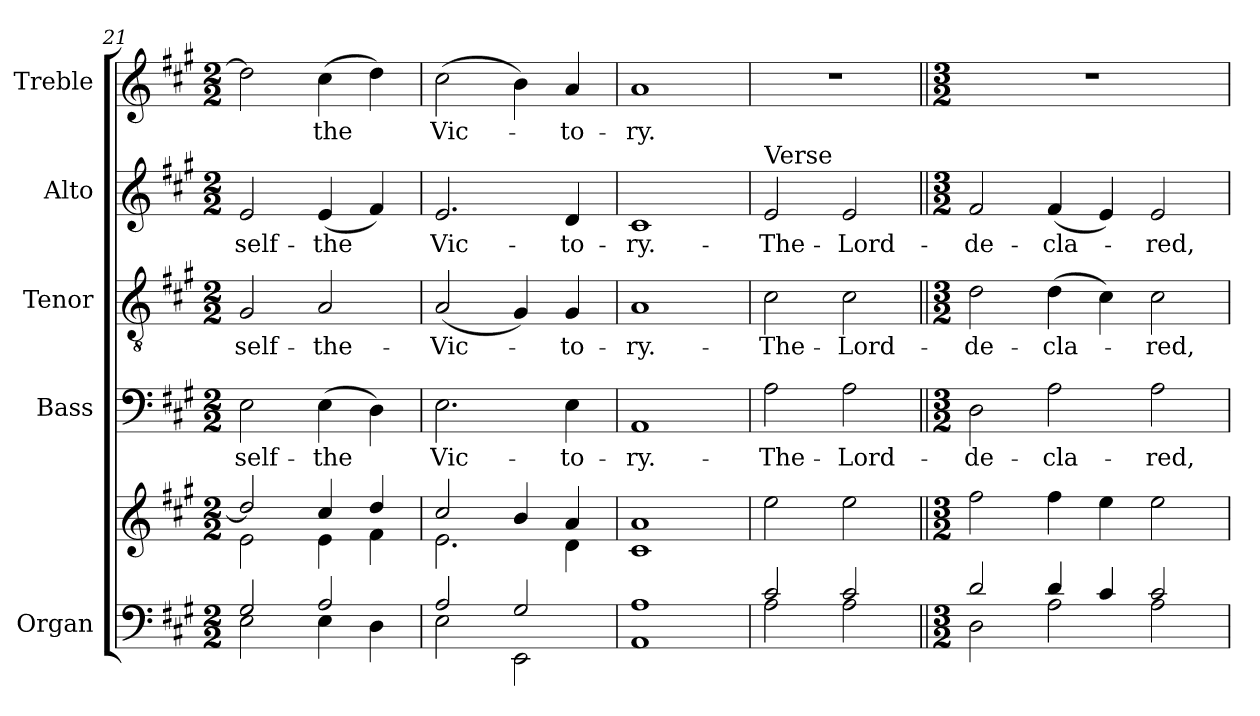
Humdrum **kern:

**kern	**kern	**kern	**text	**kern	**text	**kern	**text	**kern	**text
*part5	*part5	*part4	*part4	*part3	*part3	*part2	*part2	*part1	*part1
*staff6	*staff5	*staff4	*staff4	*staff3	*staff3	*staff2	*staff2	*staff1	*staff1
*I"Organ	*	*I"Bass	*	*I"Tenor	*	*I"Alto	*	*I"Treble	*
*I'Org.	*	*I'B.	*	*I'T.	*	*I'A.	*	*I'Tr.	*
*clefF4	*clefG2	*clefF4	*	*clefGv2	*	*clefG2	*	*clefG2	*
*	*	*	*	*ITrd7c12	*	*	*	*	*
*k[f#c#g#]	*k[f#c#g#]	*k[f#c#g#]	*	*k[f#c#g#]	*	*k[f#c#g#]	*	*k[f#c#g#]	*
*A:	*A:	*A:	*	*A:	*	*A:	*	*A:	*
*M2/2	*M2/2	*M2/2	*	*M2/2	*	*M2/2	*	*M2/2	*
=21	=21	=21	=21	=21	=21	=21	=21	=21	=21
*^	*^	*	*	*	*	*	*	*	*
!	!	!	!	!	!LO:LY:b:color=#000000	!	!	!	!	!	!
!	!	!	!	!	!	!	!LO:LY:b:color=#000000	!	!	!	!
!	!	!	!	!	!	!	!	!	!LO:LY:b:color=#000000	!	!
2G#i/	2Ei\	2ddi/]	2ei\	2Ei\	-self-	2GG#i/	-self-	2ei/	-self-	2ddi\]	.
!	!	!	!	!	!LO:LY:b:color=#000000	!	!	!	!	!	!
!	!	!	!	!	!	!	!LO:LY:b:color=#000000	!	!	!	!
!	!	!	!	!	!	!	!	!	!LO:LY:b:color=#000000	!	!
!	!	!	!	!	!	!	!	!	!	!	!LO:LY:b:color=#000000
2Ai/	4Ei\	4cc#i/	4ei\	(4Ei\	-the	2AAi/	-the-	(4ei/	-the	(4cc#i\	the
.	4Di\	4ddi/	4f#i\	4Di\)	.	.	.	4f#i/)	.	4ddi\)	.
=22	=22	=22	=22	=22	=22	=22	=22	=22	=22	=22	=22
!	!	!	!	!	!LO:LY:b:color=#000000	!	!	!	!	!	!
!	!	!	!	!	!	!	!LO:LY:b:color=#000000	!	!	!	!
!	!	!	!	!	!	!	!	!	!LO:LY:b:color=#000000	!	!
!	!	!	!	!	!	!	!	!	!	!	!LO:LY:b:color=#000000
2Ai/	2Ei\	2cc#i/	2.ei\	2.Ei\	Vic-	(2AAi/	-Vic-	2.ei/	Vic-	(2cc#i\	Vic-
2G#i/	2EEi\	4bi/	.	.	.	4GG#i/)	.	.	.	4bi\)	.
!	!	!	!	!	!LO:LY:b:color=#000000	!	!	!	!	!	!
!	!	!	!	!	!	!	!LO:LY:b:color=#000000	!	!	!	!
!	!	!	!	!	!	!	!	!	!LO:LY:b:color=#000000	!	!
!	!	!	!	!	!	!	!	!	!	!	!LO:LY:b:color=#000000
.	.	4ai/	4di\	4Ei\	-to-	4GG#i/	-to-	4di/	-to-	4ai/	-to-
=23	=23	=23	=23	=23	=23	=23	=23	=23	=23	=23	=23
!	!	!	!	!	!LO:LY:b:color=#000000	!	!	!	!	!	!
!	!	!	!	!	!	!	!LO:LY:b:color=#000000	!	!	!	!
!	!	!	!	!	!	!	!	!	!LO:LY:b:color=#000000	!	!
!	!	!	!	!	!	!	!	!	!	!	!LO:LY:b:color=#000000
1Ai	1AAi	1ai	1c#i	1AAi	-ry.-	1AAi	-ry.-	1c#i	-ry.-	1ai	-ry.-
*	*	*v	*v	*	*	*	*	*	*	*	*
!!LO:LB:g=z
=24	=24	=24	=24	=24	=24	=24	=24	=24	=24	=24
*	*	*^	*	*	*	*	*	*	*	*
!	!	!	!	!	!LO:LY:b:color=#000000	!	!	!	!	!	!
*	*	*v	*v	*	*	*	*	*	*	*	*
*	*	*^	*	*	*	*	*	*	*	*
!	!	!	!	!	!	!	!LO:LY:b:color=#000000	!	!	!	!
*	*	*v	*v	*	*	*	*	*	*	*	*
*	*	*^	*	*	*	*	*	*	*	*
!	!	!	!	!	!	!	!	!LO:TX:a:t=Verse	!	!	!
!	!	!	!	!	!	!	!	!	!LO:LY:b:color=#000000	!	!
*	*	*v	*v	*	*	*	*	*	*	*	*
2c#i/	2Ai\	2eei\	2Ai\	-The-	2C#i\	-The-	2ei/	-The-	1r	.
!	!	!	!	!LO:LY:b:color=#000000	!	!	!	!	!	!
!	!	!	!	!	!	!LO:LY:b:color=#000000	!	!	!	!
!	!	!	!	!	!	!	!	!LO:LY:b:color=#000000	!	!
2c#i/	2Ai\	2eei\	2Ai\	-Lord-	2C#i\	-Lord-	2ei/	-Lord-	.	.
=25||	=25||	=25||	=25||	=25||	=25||	=25||	=25||	=25||	=25||	=25||
*M3/2	*	*M3/2	*M3/2	*	*M3/2	*	*M3/2	*	*M3/2	*
!	!	!	!	!LO:LY:b:color=#000000	!	!	!	!	!	!
!	!	!	!	!	!	!LO:LY:b:color=#000000	!	!	!	!
!	!	!	!	!	!	!	!	!LO:LY:b:color=#000000	!LO:N:vis=1	!
2di/	2Di\	2ff#i\	2Di\	-de-	2Di\	-de-	2f#i/	-de-	1.r	.
!	!	!	!	!LO:LY:b:color=#000000	!	!	!	!	!	!
!	!	!	!	!	!	!LO:LY:b:color=#000000	!	!	!	!
!	!	!	!	!	!	!	!	!LO:LY:b:color=#000000	!	!
4di/	2Ai\	4ff#i\	2Ai\	-cla-	(4Di\	-cla-	(4f#i/	-cla-	.	.
4c#i/	.	4eei\	.	.	4C#i\)	.	4ei/)	.	.	.
!	!	!	!	!LO:LY:b:color=#000000	!	!	!	!	!	!
!	!	!	!	!	!	!LO:LY:b:color=#000000	!	!	!	!
!	!	!	!	!	!	!	!	!LO:LY:b:color=#000000	!	!
2c#i/	2Ai\	2eei\	2Ai\	-red,-	2C#i\	-red,-	2ei/	-red,-	.	.
*v	*v	*	*	*	*	*	*	*	*	*
=	=	=	=	=	=	=	=	=	=
*-	*-	*-	*-	*-	*-	*-	*-	*-	*-
